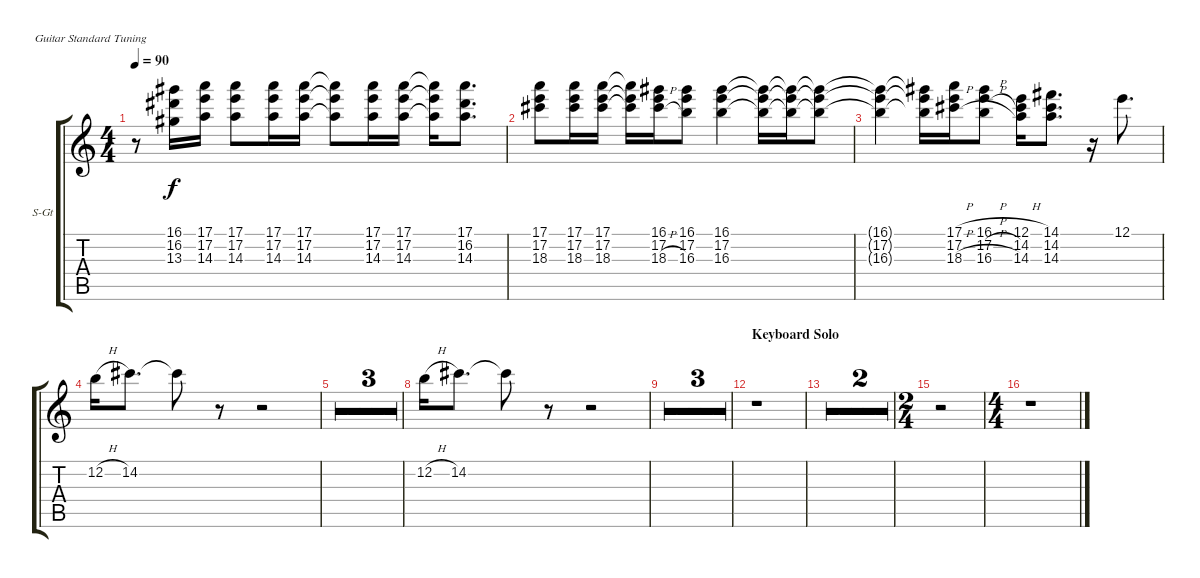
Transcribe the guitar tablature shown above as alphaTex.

\bracketExtendMode groupsimilarinstruments
\firstSystemTrackNameOrientation horizontal
\otherSystemsTrackNameOrientation horizontal
\track ("Voice" "S-Gt") {multiBarRest instrument lead6voice}
\staff {score tabs}
\tuning (E4 B3 G3 D3 A2 E2)
\displaytranspose 12
\ts (4 4)
\tempo 90
\clef g2
\ks c
r.8{dy f} (16.1 16.2 13.3).16 (17.1 17.2 14.3).16 (17.1 17.2 14.3).8 (17.1 17.2 14.3).16 (17.1 17.2 14.3).16 (17.1{t} 17.2{t} 14.3{t}).8 (17.1 17.2 14.3).16 (17.1 17.2 14.3).16 (17.1{t} 17.2{t} 14.3{t}).16 (17.1 16.2 14.3).8{d} |
(17.1 17.2 18.3).8 (17.1 17.2 18.3).16 (17.1 17.2 18.3).16 (17.1{t} 17.2{t} 18.3{t}).16 (16.1 17.2 18.3{h}).16 (16.1 17.2 16.3).8 (16.1 17.2 16.3).4 (16.1{t} 17.2{t} 16.3{t}).16 (16.1{t} 17.2{t} 16.3{t}).16 (16.1{t} 17.2{t} 16.3{t}).8 |
(16.1{t} 17.2{t} 16.3{t}).4 (16.1{t} 17.2{t} 16.3{t}).16 (17.1{h} 17.2 18.3{h}).16 (16.1{h} 17.2{h} 16.3{h}).8 (12.1{h} 14.2 14.3).16 (14.1 14.2 14.3).8{d} r.16 12.1.8{d} |
12.2{h}.16 14.2.8{d} 14.2{t}.8 r.8 r.2 |
r.1 |
r.1 |
r.1 |
12.2{h}.16 14.2.8{d} 14.2{t}.8 r.8 r.2 |
r.1 |
r.1 |
r.1 |
\section ("" "Keyboard Solo")
r.1 |
r.1 |
r.1 |
\ts (2 4)
\beaming (8 2 2)
r.2 |
\ts (4 4)
\beaming (8 2 2 2 2)
r.1
